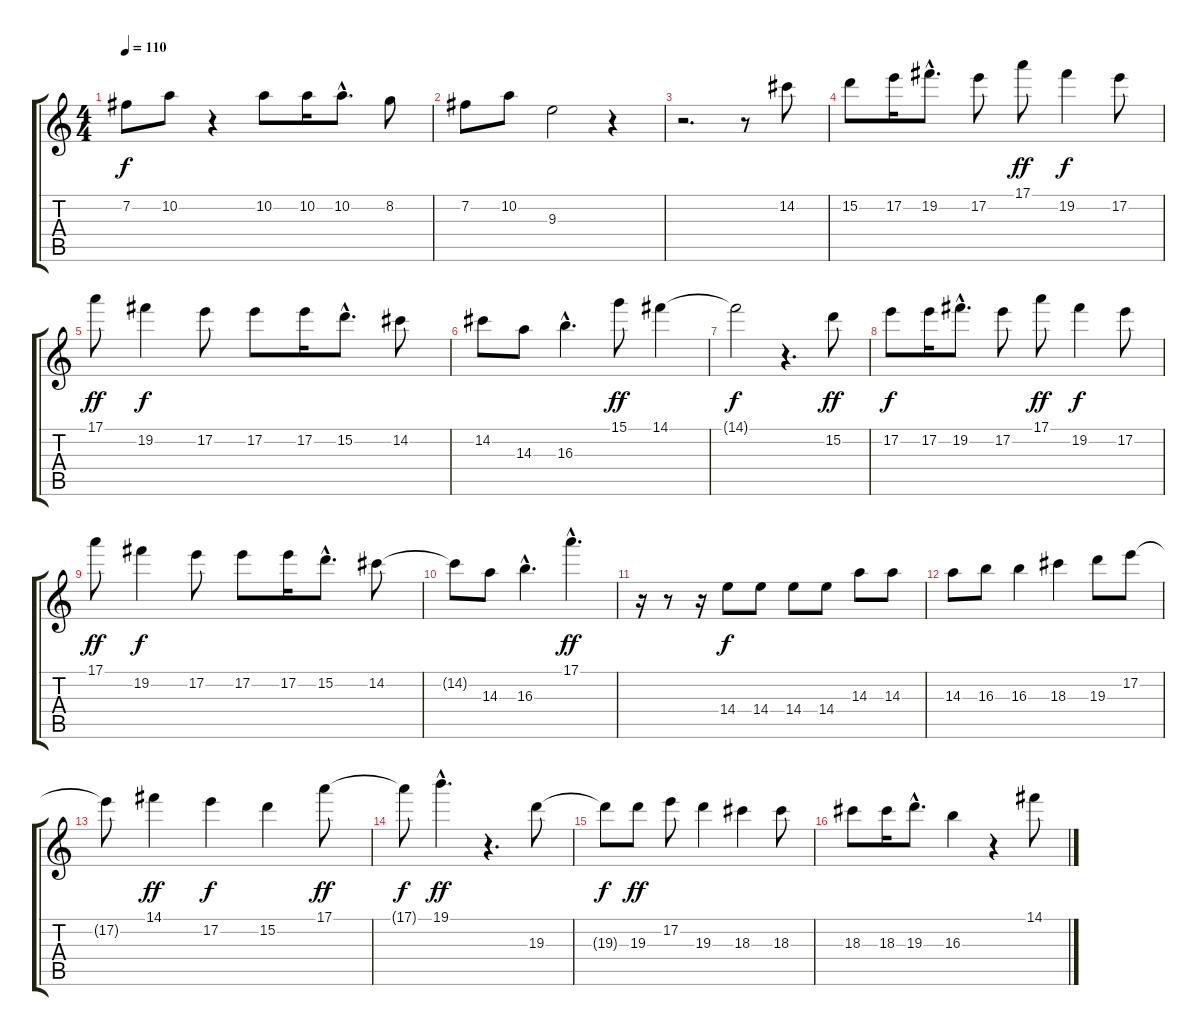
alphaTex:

\track "" {instrument overdrivenguitar}
\staff {score tabs}
\tuning (E4 B3 G3 D3 A2 E2) {hide}
\ts (4 4)
\tempo 110
\clef g2
\ks c
7.2.8{dy f} 10.2.8 r.4 10.2.8 10.2.16 10.2{hac}.8{d} 8.2.8 |
7.2.8 10.2.8 9.3.2 r.4 |
r.2{d} r.8 14.2.8 |
15.2.8 17.2.16 19.2{hac}.8{d} 17.2.8 17.1.8{dy ff} 19.2.4{dy f} 17.2.8 |
17.1.8{dy ff} 19.2.4{dy f} 17.2.8 17.2.8 17.2.16 15.2{hac}.8{d} 14.2.8 |
14.2.8 14.3.8 16.3{hac}.4{d} 15.1.8{dy ff} 14.1.4 |
14.1{t}.2{dy f} r.4{d} 15.2.8{dy ff} |
17.2.8{dy f} 17.2.16 19.2{hac}.8{d} 17.2.8 17.1.8{dy ff} 19.2.4{dy f} 17.2.8 |
17.1.8{dy ff} 19.2.4{dy f} 17.2.8 17.2.8 17.2.16 15.2{hac}.8{d} 14.2.8 |
14.2{t}.8 14.3.8 16.3{hac}.4{d} 17.1{hac}.4{d dy ff} |
r.16 r.8 r.16 14.4.8{dy f} 14.4.8 14.4.8 14.4.8 14.3.8 14.3.8 |
14.3.8 16.3.8 16.3.4 18.3.4 19.3.8 17.2.8 |
17.2{t}.8 14.1.4{dy ff} 17.2.4{dy f} 15.2.4 17.1.8{dy ff} |
17.1{t}.8{dy f} 19.1{hac}.4{d dy ff} r.4{d} 19.3.8 |
19.3{t}.8{dy f} 19.3.8{dy ff} 17.2.8 19.3.4 18.3.4 18.3.8 |
18.3.8 18.3.16 19.3{hac}.8{d} 16.3.4 r.4 14.1.8
